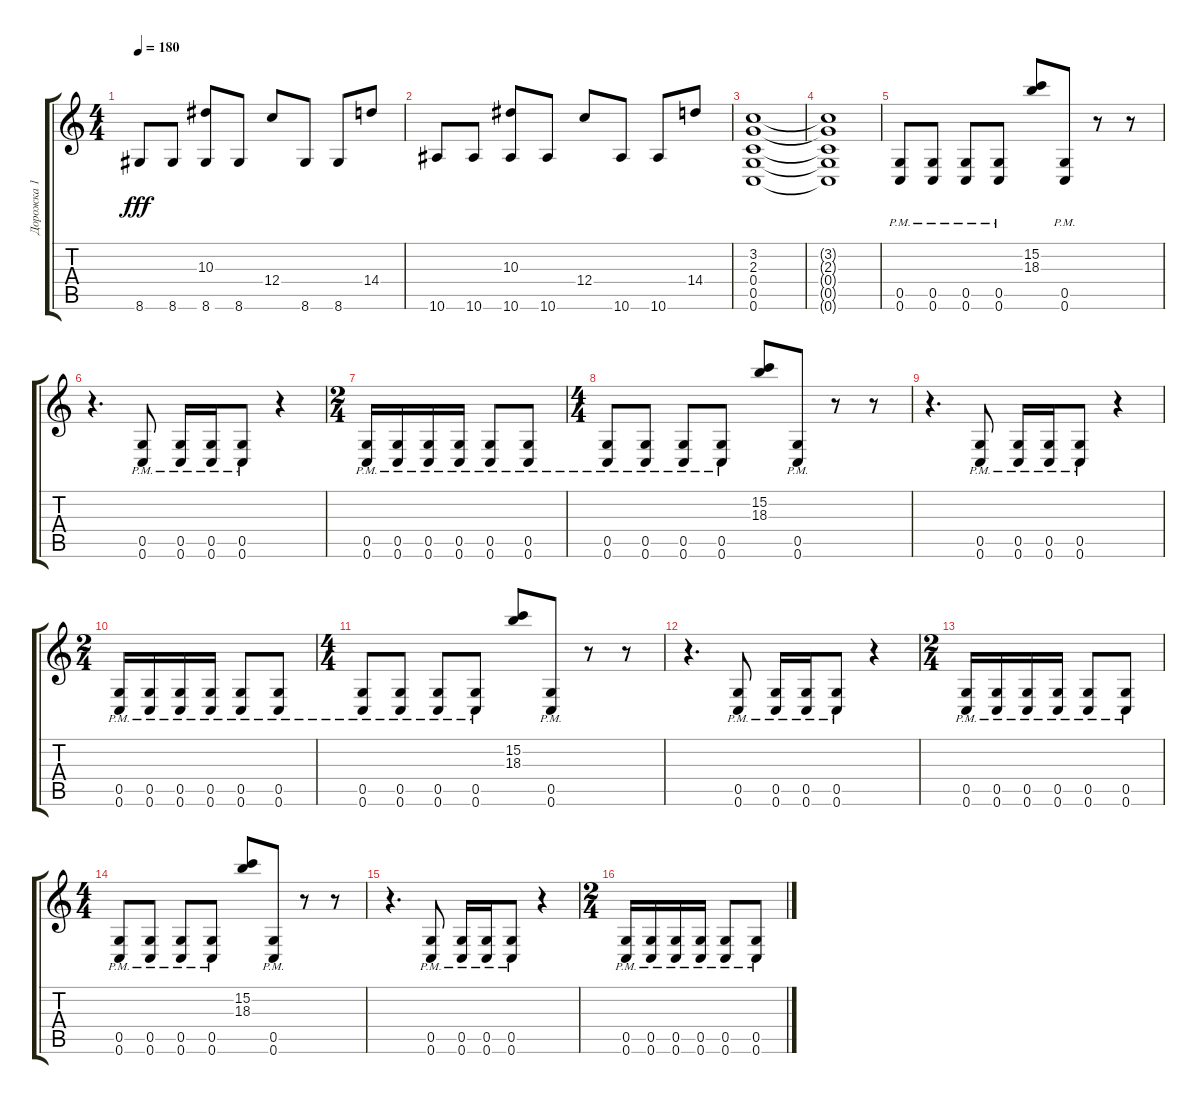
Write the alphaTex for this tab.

\track ("Дорожка 1" "Дорожка 1") {instrument overdrivenguitar}
\staff {score tabs}
\tuning (D4 A3 F3 C3 G2 C2) {hide}
\ts (4 4)
\tempo 180
\clef g2
\ks c
8.6.8{dy fff} 8.6.8 (10.3 8.6).8 8.6.8 12.4.8 8.6.8 8.6.8 14.4.8 |
10.6.8 10.6.8 (10.3 10.6).8 10.6.8 12.4.8 10.6.8 10.6.8 14.4.8 |
(3.2 2.3 0.4 0.5 0.6).1 |
(3.2{t} 2.3{t} 0.4{t} 0.5{t} 0.6{t}).1 |
(0.5{pm} 0.6{pm}).8 (0.5{pm} 0.6{pm}).8 (0.5{pm} 0.6{pm}).8 (0.5{pm} 0.6{pm}).8 (15.2 18.3).8 (0.5{pm} 0.6{pm}).8 r.8 r.8 |
r.4{d} (0.5{pm} 0.6{pm}).8 (0.5{pm} 0.6{pm}).16 (0.5{pm} 0.6{pm}).16 (0.5{pm} 0.6{pm}).8 r.4 |
\ts (2 4)
(0.5{pm} 0.6{pm}).16 (0.5{pm} 0.6{pm}).16 (0.5{pm} 0.6{pm}).16 (0.5{pm} 0.6{pm}).16 (0.5{pm} 0.6{pm}).8 (0.5{pm} 0.6{pm}).8 |
\ts (4 4)
(0.5{pm} 0.6{pm}).8 (0.5{pm} 0.6{pm}).8 (0.5{pm} 0.6{pm}).8 (0.5{pm} 0.6{pm}).8 (15.2 18.3).8 (0.5{pm} 0.6{pm}).8 r.8 r.8 |
r.4{d} (0.5{pm} 0.6{pm}).8 (0.5{pm} 0.6{pm}).16 (0.5{pm} 0.6{pm}).16 (0.5{pm} 0.6{pm}).8 r.4 |
\ts (2 4)
(0.5{pm} 0.6{pm}).16 (0.5{pm} 0.6{pm}).16 (0.5{pm} 0.6{pm}).16 (0.5{pm} 0.6{pm}).16 (0.5{pm} 0.6{pm}).8 (0.5{pm} 0.6{pm}).8 |
\ts (4 4)
(0.5{pm} 0.6{pm}).8 (0.5{pm} 0.6{pm}).8 (0.5{pm} 0.6{pm}).8 (0.5{pm} 0.6{pm}).8 (15.2 18.3).8 (0.5{pm} 0.6{pm}).8 r.8 r.8 |
r.4{d} (0.5{pm} 0.6{pm}).8 (0.5{pm} 0.6{pm}).16 (0.5{pm} 0.6{pm}).16 (0.5{pm} 0.6{pm}).8 r.4 |
\ts (2 4)
(0.5{pm} 0.6{pm}).16 (0.5{pm} 0.6{pm}).16 (0.5{pm} 0.6{pm}).16 (0.5{pm} 0.6{pm}).16 (0.5{pm} 0.6{pm}).8 (0.5{pm} 0.6{pm}).8 |
\ts (4 4)
(0.5{pm} 0.6{pm}).8 (0.5{pm} 0.6{pm}).8 (0.5{pm} 0.6{pm}).8 (0.5{pm} 0.6{pm}).8 (15.2 18.3).8 (0.5{pm} 0.6{pm}).8 r.8 r.8 |
r.4{d} (0.5{pm} 0.6{pm}).8 (0.5{pm} 0.6{pm}).16 (0.5{pm} 0.6{pm}).16 (0.5{pm} 0.6{pm}).8 r.4 |
\ts (2 4)
(0.5{pm} 0.6{pm}).16 (0.5{pm} 0.6{pm}).16 (0.5{pm} 0.6{pm}).16 (0.5{pm} 0.6{pm}).16 (0.5{pm} 0.6{pm}).8 (0.5{pm} 0.6{pm}).8
